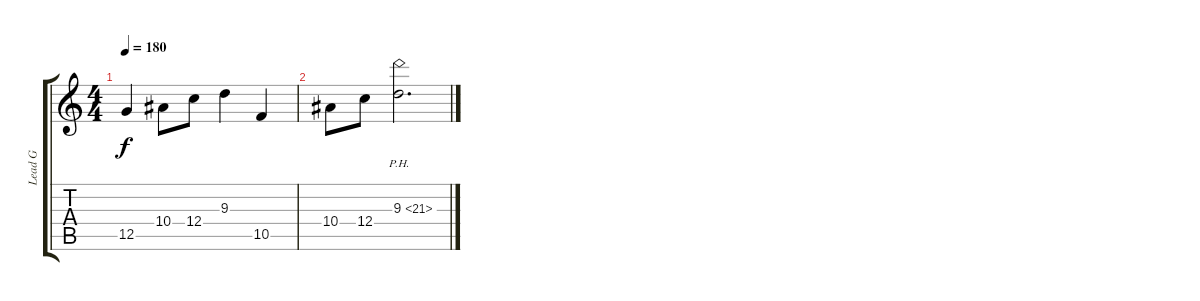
\track ("Lead G" "Lead G") {instrument distortionguitar}
\staff {score tabs}
\tuning (D4 A3 F3 C3 G2 D2) {hide}
\ts (4 4)
\tempo 180
\clef g2
\ks c
12.5.4{dy f} 10.4.8 12.4.8 9.3.4 10.5.4 |
10.4.8 12.4.8 9.3{ph 12}.2{d}
